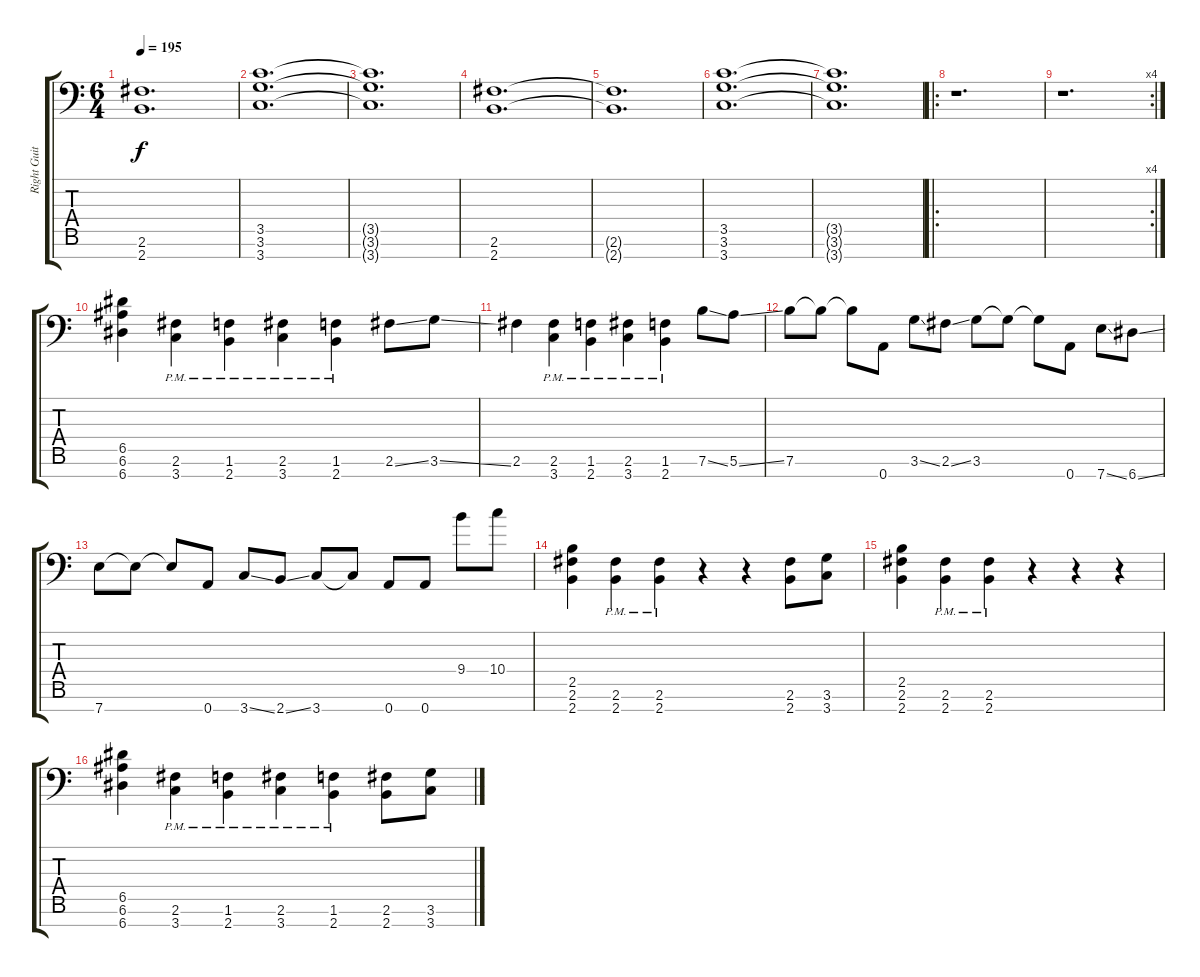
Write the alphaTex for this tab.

\track ("Right Guitar, Drop A (7 String)" "Right Guit") {instrument distortionguitar}
\staff {score tabs}
\tuning (E4 B3 G3 D3 A2 E2 A1) {hide}
\ts (6 4)
\tempo 195
\clef f4
\ks c
(2.6{t} 2.7{t}).1{d dy f} |
(3.5 3.6 3.7).1{d} |
(3.5{t} 3.6{t} 3.7{t}).1{d} |
(2.6 2.7).1{d} |
(2.6{t} 2.7{t}).1{d} |
(3.5 3.6 3.7).1{d} |
(3.5{t} 3.6{t} 3.7{t}).1{d} |
\ro
r.1{d} |
\rc 4
r.1{d} |
(6.5 6.6 6.7).4 (2.6{pm} 3.7{pm}).4 (1.6{pm} 2.7{pm}).4 (2.6{pm} 3.7{pm}).4 (1.6{pm} 2.7{pm}).4 2.6{ss}.8 3.6{ss}.8 |
2.6.4 (2.6{pm} 3.7{pm}).4 (1.6{pm} 2.7{pm}).4 (2.6{pm} 3.7{pm}).4 (1.6{pm} 2.7{pm}).4 7.6{ss}.8 5.6{ss}.8 |
7.6.8 7.6{t}.8 7.6{t}.8 0.7.8 3.6{ss}.8 2.6{ss}.8 3.6.8 3.6{t}.8 3.6{t}.8 0.7.8 7.7{ss}.8 6.7{ss}.8 |
7.7.8 7.7{t}.8 7.7{t}.8 0.7.8 3.7{ss}.8 2.7{ss}.8 3.7.8 3.7{t}.8 0.7.8 0.7.8 9.4.8 10.4.8 |
(2.5 2.6 2.7).4 (2.6{pm} 2.7{pm}).4 (2.6{pm} 2.7{pm}).4 r.4 r.4 (2.6 2.7).8 (3.6 3.7).8 |
(2.5 2.6 2.7).4 (2.6{pm} 2.7{pm}).4 (2.6{pm} 2.7{pm}).4 r.4 r.4 r.4 |
(6.5 6.6 6.7).4 (2.6{pm} 3.7{pm}).4 (1.6{pm} 2.7{pm}).4 (2.6{pm} 3.7{pm}).4 (1.6{pm} 2.7{pm}).4 (2.6 2.7).8 (3.6 3.7).8
